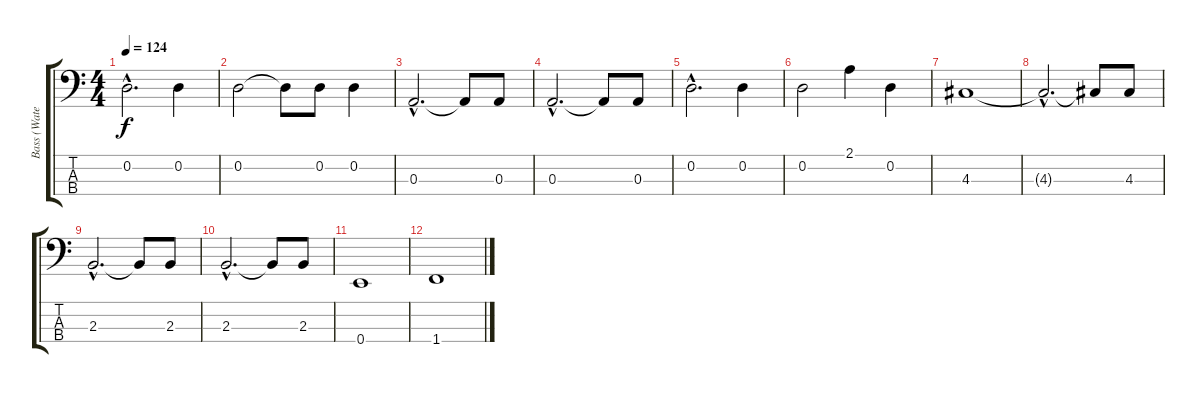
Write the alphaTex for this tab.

\track ("Bass (Waters)" "Bass (Wate") {instrument electricbassfinger}
\staff {score tabs}
\tuning (G2 D2 A1 E1) {hide}
\ts (4 4)
\tempo 124
\clef f4
\ks c
0.2{hac}.2{d dy f} 0.2.4 |
0.2.2 0.2{t}.8 0.2.8 0.2.4 |
0.3{hac}.2{d} 0.3{t}.8 0.3.8 |
0.3{hac}.2{d} 0.3{t}.8 0.3.8 |
0.2{hac}.2{d} 0.2.4 |
0.2.2 2.1.4 0.2.4 |
4.3.1 |
4.3{hac t}.2{d} 4.3{t}.8 4.3.8 |
2.3{hac}.2{d} 2.3{t}.8 2.3.8 |
2.3{hac}.2{d} 2.3{t}.8 2.3.8 |
0.4.1 |
1.4.1
